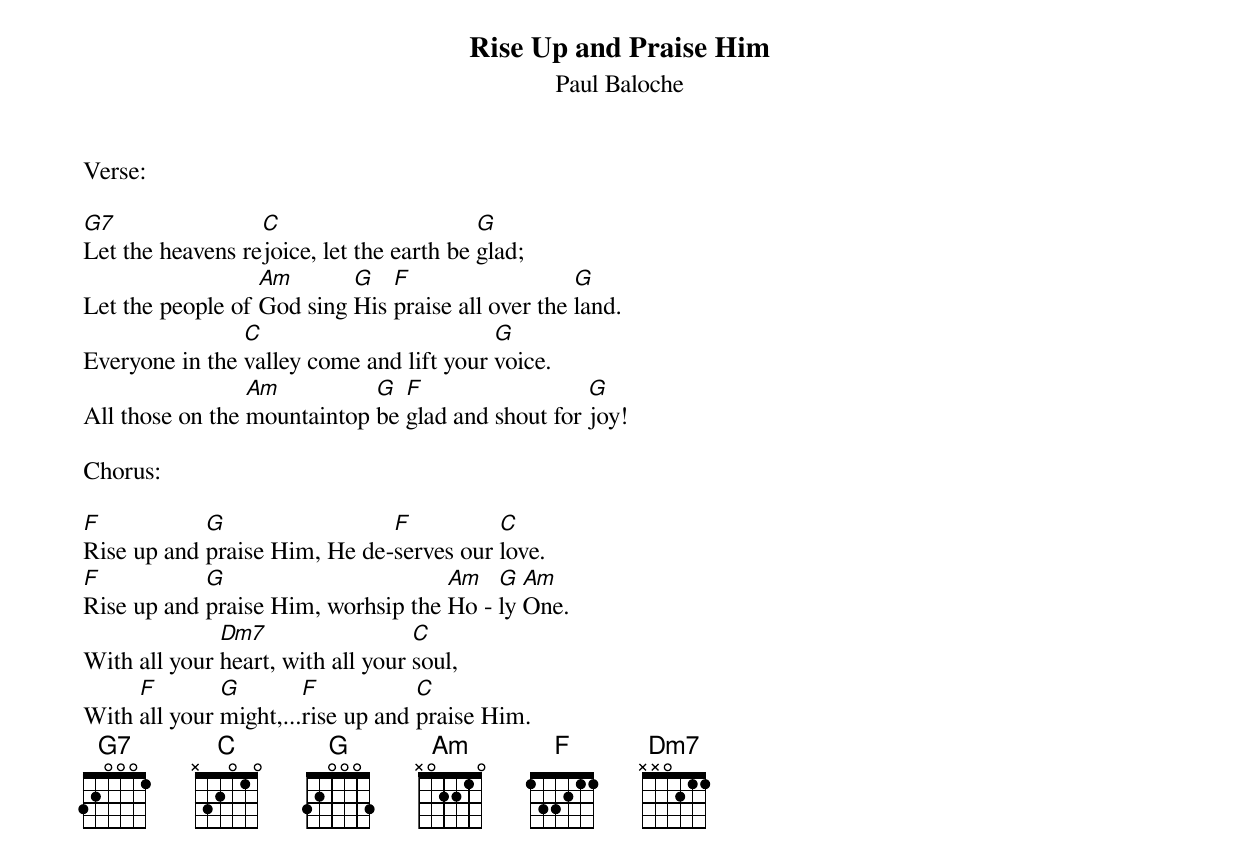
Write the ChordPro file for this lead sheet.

{t:Rise Up and Praise Him}
{st:Paul Baloche}

Verse:

[G7]Let the heavens re[C]joice, let the earth be [G]glad;
Let the people of [Am]God sing [G]His [F]praise all over the [G]land.
Everyone in the [C]valley come and lift your [G]voice.
All those on the [Am]mountaintop [G]be [F]glad and shout for [G]joy!

Chorus:

[F]Rise up and [G]praise Him, He de-[F]serves our [C]love.
[F]Rise up and [G]praise Him, worhsip the [Am]Ho - [G]ly [Am]One.
With all your [Dm7]heart, with all your [C]soul,
With [F]all your [G]might,...[F]rise up and [C]praise Him.
